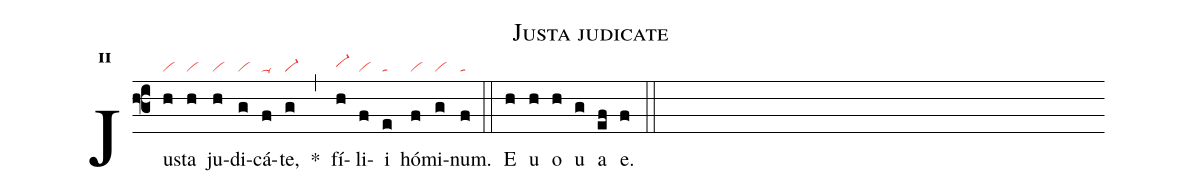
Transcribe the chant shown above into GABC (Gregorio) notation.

name:Justa judicate;
office-part:an;
mode:2;
nabc-lines:1;
%%
initial-style: 1;
name:Justa judicate;
mode: 2;
office-part: Antiphona;
annotation: Ant.;
annotation: 2 d;
nabc-lines:1;
%%
(f3) Jus(h|vi)ta(h|vi) ju(h|vi)di(g|vi)cá(f|ta-)te,(g|vi-) <sp>*</sp>(,) fí(h|vi-hh)li(f|vi)i(e|ta) hó(f|vi)mi(g|vi)num.(f|ta) (::)
<eu>E(h) u(h) o(h) u(g) a(ef) e.</eu>(f) (::)
